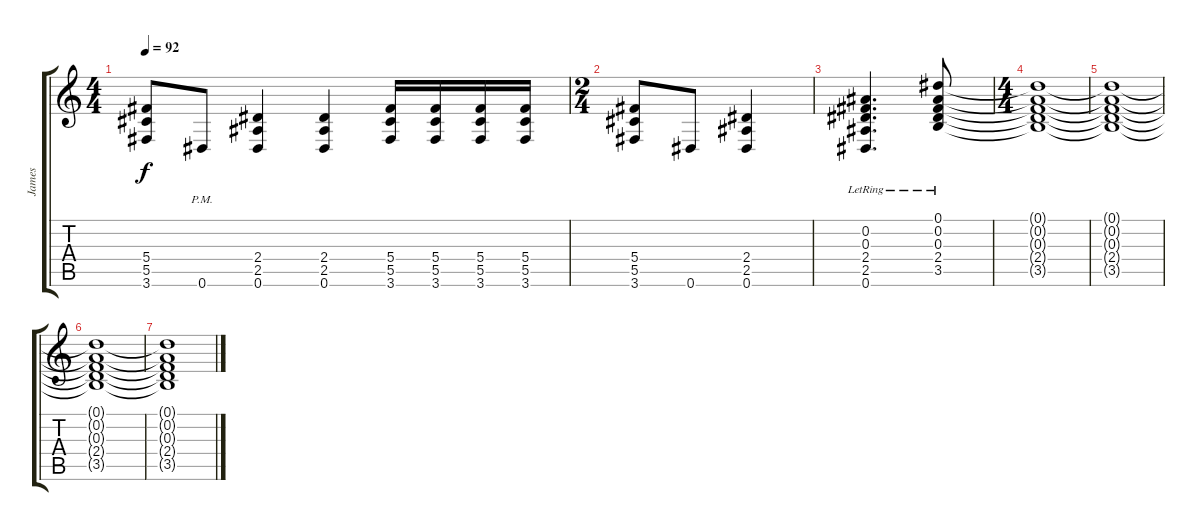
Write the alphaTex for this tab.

\track ("James" "James") {instrument distortionguitar}
\staff {score tabs}
\tuning (Eb4 Bb3 Gb3 Db3 Ab2 Eb2) {hide}
\ts (4 4)
\tempo 92
\clef g2
\ks c
(5.4 5.5 3.6).8{dy f} 0.6{pm}.8 (2.4 2.5 0.6).4 (2.4 2.5 0.6).4 (5.4 5.5 3.6).16 (5.4 5.5 3.6).16 (5.4 5.5 3.6).16 (5.4 5.5 3.6).16 |
\ts (2 4)
(5.4 5.5 3.6).8 0.6.8 (2.4 2.5 0.6).4 |
(0.2{lr} 0.3{lr} 2.4{lr} 2.5{lr} 0.6{lr}).4{d} (0.1 0.2{lr} 0.3{lr} 2.4{lr} 3.5{lr}).8 |
\ts (4 4)
(0.1{t} 0.2{t} 0.3{t} 2.4{t} 3.5{t}).1 |
(0.1{t} 0.2{t} 0.3{t} 2.4{t} 3.5{t}).1 |
(0.1{t} 0.2{t} 0.3{t} 2.4{t} 3.5{t}).1 |
(0.1{t} 0.2{t} 0.3{t} 2.4{t} 3.5{t}).1
